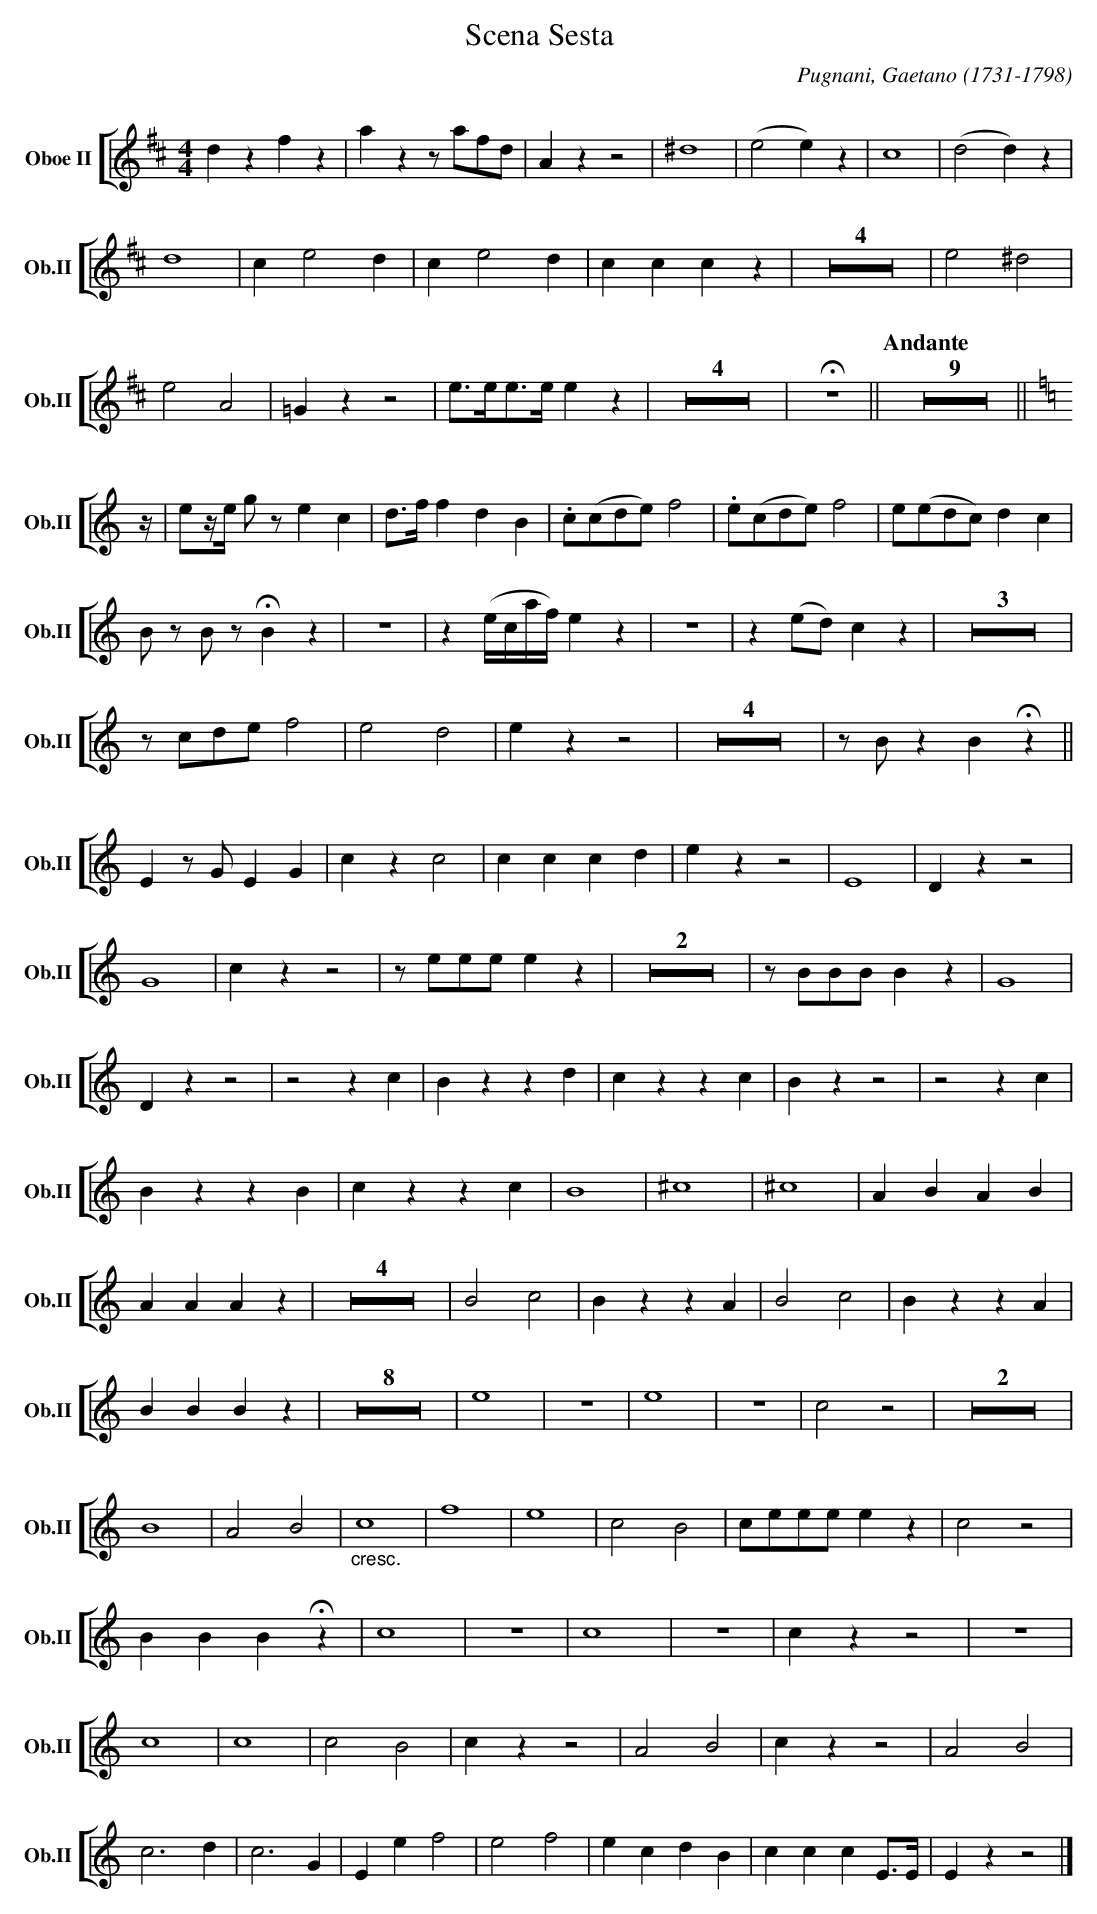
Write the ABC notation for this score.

X:1
T:Scena Sesta
C:Pugnani, Gaetano (1731-1798)
M:4/4
L:1/4
K:D
V: 10 clef=treble name="Oboe II" sname="Ob.II"
%%staves [( 10 )]
[Q:Allegro] dzfz | azz/a/f/d/ | A zz2 | ^d4| (e2e)z | c4 | (d2d)z | d4 | ce2d | ce2d | cccz | \
   Z4 | e2^d2 | e2A2 | =Gzz2 | e/>e/e/>e/ ez | Z4 | !fermata! Z || [Q:"Andante"] Z9 || \
[Q:Maestoso] [K:C]z// | e/z//e// g/z/ ec |  d/>f/ fdB | .c/(c/d/e/) f2 | .e/(c/d/e/) f2 | \
   e/(e/d/c/)dc|B/z/ B/z/ !fermata!Bz | Z | z (e//c//a//f//) e z | Z | z(e/d/) c z | Z3 | \
   z/c/d/e/ f2 | e2d2 | ezz2 | Z4 | z/B/z B !fermata! z || \
[Q:Allegro] Ez/G/EG | c z c2 | cccd | ezz2 | E4 | Dzz2 | G4 | czz2 | z/e/e/e/ ez | Z2 | \
   z/B/B/B/ Bz | G4 | Dzz2 | z2zc | Bzzd | czzc | Bzz2 | z2zc | \
   BzzB|czzc|B4|^c4|^c4| ABAB| AAAz|Z4|B2c2|BzzA|B2c2|BzzA|BBBz|Z8|e4|Z|e4|Z|c2z2|Z2|B4|\
   A2B2|"_cresc."c4|f4|e4|c2B2|c/e/e/e/ ez | c2z2 | \
   BBB!fermata!z|c4|Z|c4|Z|czz2|Z|\
   c4|c4|c2B2|czz2|A2B2|czz2|A2B2|\
   c3d|c3G|Eef2|e2f2|ecdB|cccE/>E/|Ezz2 |]\
